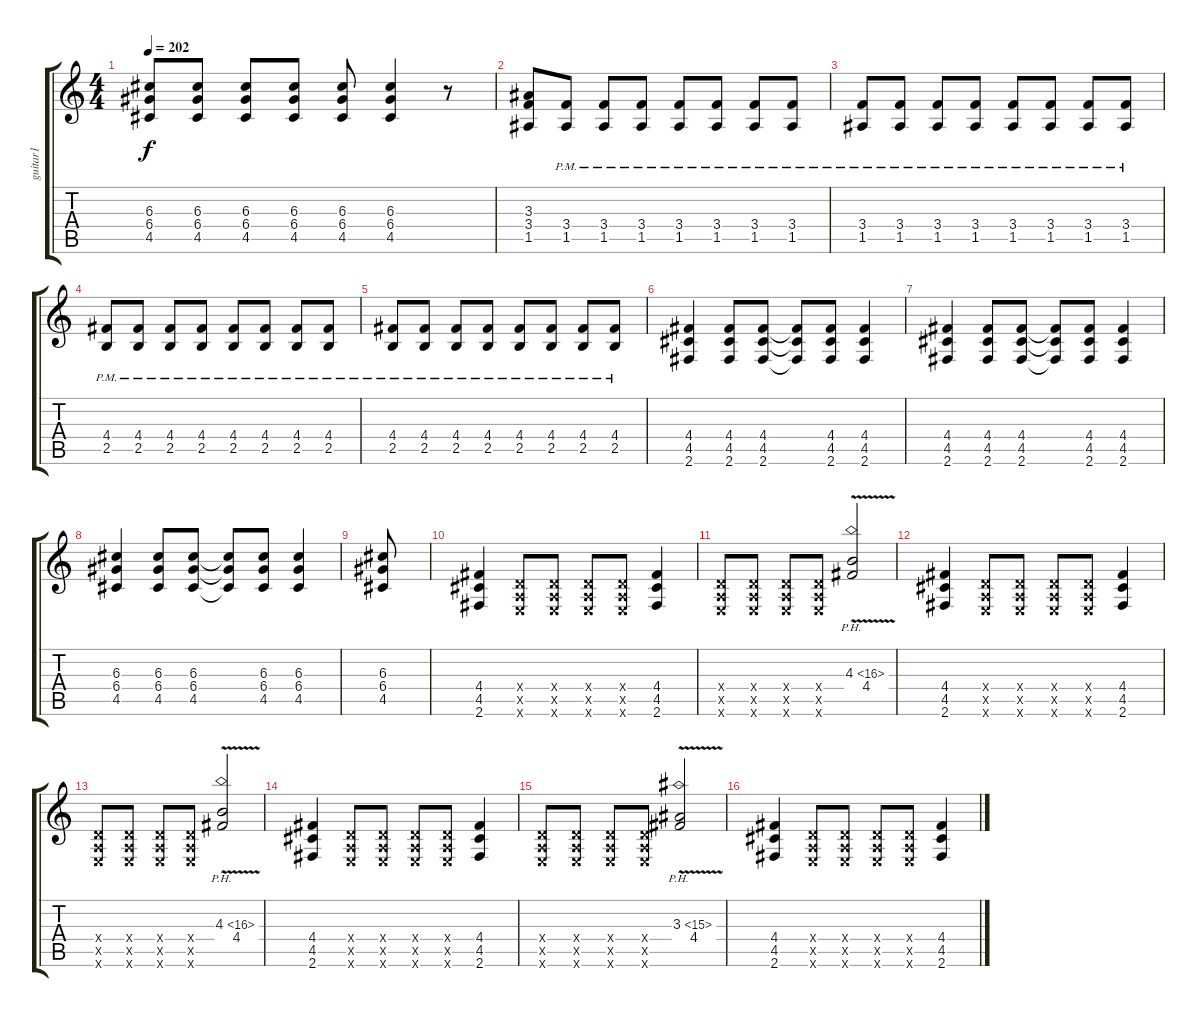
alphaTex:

\track ("guitar1" "guitar1") {instrument distortionguitar}
\staff {score tabs}
\tuning (E4 B3 G3 D3 A2 E2) {hide}
\ts (4 4)
\tempo 202
\clef g2
\ks c
(6.3 6.4 4.5).8{dy f} (6.3 6.4 4.5).8 (6.3 6.4 4.5).8 (6.3 6.4 4.5).8 (6.3 6.4 4.5).8 (6.3 6.4 4.5).4 r.8 |
(3.3 3.4 1.5).8 (3.4{pm} 1.5{pm}).8 (3.4{pm} 1.5{pm}).8 (3.4{pm} 1.5{pm}).8 (3.4{pm} 1.5{pm}).8 (3.4{pm} 1.5{pm}).8 (3.4{pm} 1.5{pm}).8 (3.4{pm} 1.5{pm}).8 |
(3.4{pm} 1.5{pm}).8 (3.4{pm} 1.5{pm}).8 (3.4{pm} 1.5{pm}).8 (3.4{pm} 1.5{pm}).8 (3.4{pm} 1.5{pm}).8 (3.4{pm} 1.5{pm}).8 (3.4{pm} 1.5{pm}).8 (3.4{pm} 1.5{pm}).8 |
(4.4{pm} 2.5{pm}).8 (4.4{pm} 2.5{pm}).8 (4.4{pm} 2.5{pm}).8 (4.4{pm} 2.5{pm}).8 (4.4{pm} 2.5{pm}).8 (4.4{pm} 2.5{pm}).8 (4.4{pm} 2.5{pm}).8 (4.4{pm} 2.5{pm}).8 |
(4.4{pm} 2.5{pm}).8 (4.4{pm} 2.5{pm}).8 (4.4{pm} 2.5{pm}).8 (4.4{pm} 2.5{pm}).8 (4.4{pm} 2.5{pm}).8 (4.4{pm} 2.5{pm}).8 (4.4{pm} 2.5{pm}).8 (4.4{pm} 2.5{pm}).8 |
(4.4 4.5 2.6).4 (4.4 4.5 2.6).8 (4.4 4.5 2.6).8 (4.4{t} 4.5{t} 2.6{t}).8 (4.4 4.5 2.6).8 (4.4 4.5 2.6).4 |
(4.4 4.5 2.6).4 (4.4 4.5 2.6).8 (4.4 4.5 2.6).8 (4.4{t} 4.5{t} 2.6{t}).8 (4.4 4.5 2.6).8 (4.4 4.5 2.6).4 |
(6.3 6.4 4.5).4 (6.3 6.4 4.5).8 (6.3 6.4 4.5).8 (6.3{t} 6.4{t} 4.5{t}).8 (6.3 6.4 4.5).8 (6.3 6.4 4.5).4 |
(6.3 6.4 4.5).8 |
(4.4 4.5 2.6).4 (0.4{x} 0.5{x} 0.6{x}).8 (0.4{x} 0.5{x} 0.6{x}).8 (0.4{x} 0.5{x} 0.6{x}).8 (0.4{x} 0.5{x} 0.6{x}).8 (4.4 4.5 2.6).4 |
(0.4{x} 0.5{x} 0.6{x}).8 (0.4{x} 0.5{x} 0.6{x}).8 (0.4{x} 0.5{x} 0.6{x}).8 (0.4{x} 0.5{x} 0.6{x}).8 (4.3{ph 12 v} 4.4).2 |
(4.4 4.5 2.6).4 (0.4{x} 0.5{x} 0.6{x}).8 (0.4{x} 0.5{x} 0.6{x}).8 (0.4{x} 0.5{x} 0.6{x}).8 (0.4{x} 0.5{x} 0.6{x}).8 (4.4 4.5 2.6).4 |
(0.4{x} 0.5{x} 0.6{x}).8 (0.4{x} 0.5{x} 0.6{x}).8 (0.4{x} 0.5{x} 0.6{x}).8 (0.4{x} 0.5{x} 0.6{x}).8 (4.3{ph 12 v} 4.4).2 |
(4.4 4.5 2.6).4 (0.4{x} 0.5{x} 0.6{x}).8 (0.4{x} 0.5{x} 0.6{x}).8 (0.4{x} 0.5{x} 0.6{x}).8 (0.4{x} 0.5{x} 0.6{x}).8 (4.4 4.5 2.6).4 |
(0.4{x} 0.5{x} 0.6{x}).8 (0.4{x} 0.5{x} 0.6{x}).8 (0.4{x} 0.5{x} 0.6{x}).8 (0.4{x} 0.5{x} 0.6{x}).8 (3.3{ph 12 v} 4.4).2 |
(4.4 4.5 2.6).4 (0.4{x} 0.5{x} 0.6{x}).8 (0.4{x} 0.5{x} 0.6{x}).8 (0.4{x} 0.5{x} 0.6{x}).8 (0.4{x} 0.5{x} 0.6{x}).8 (4.4 4.5 2.6).4
